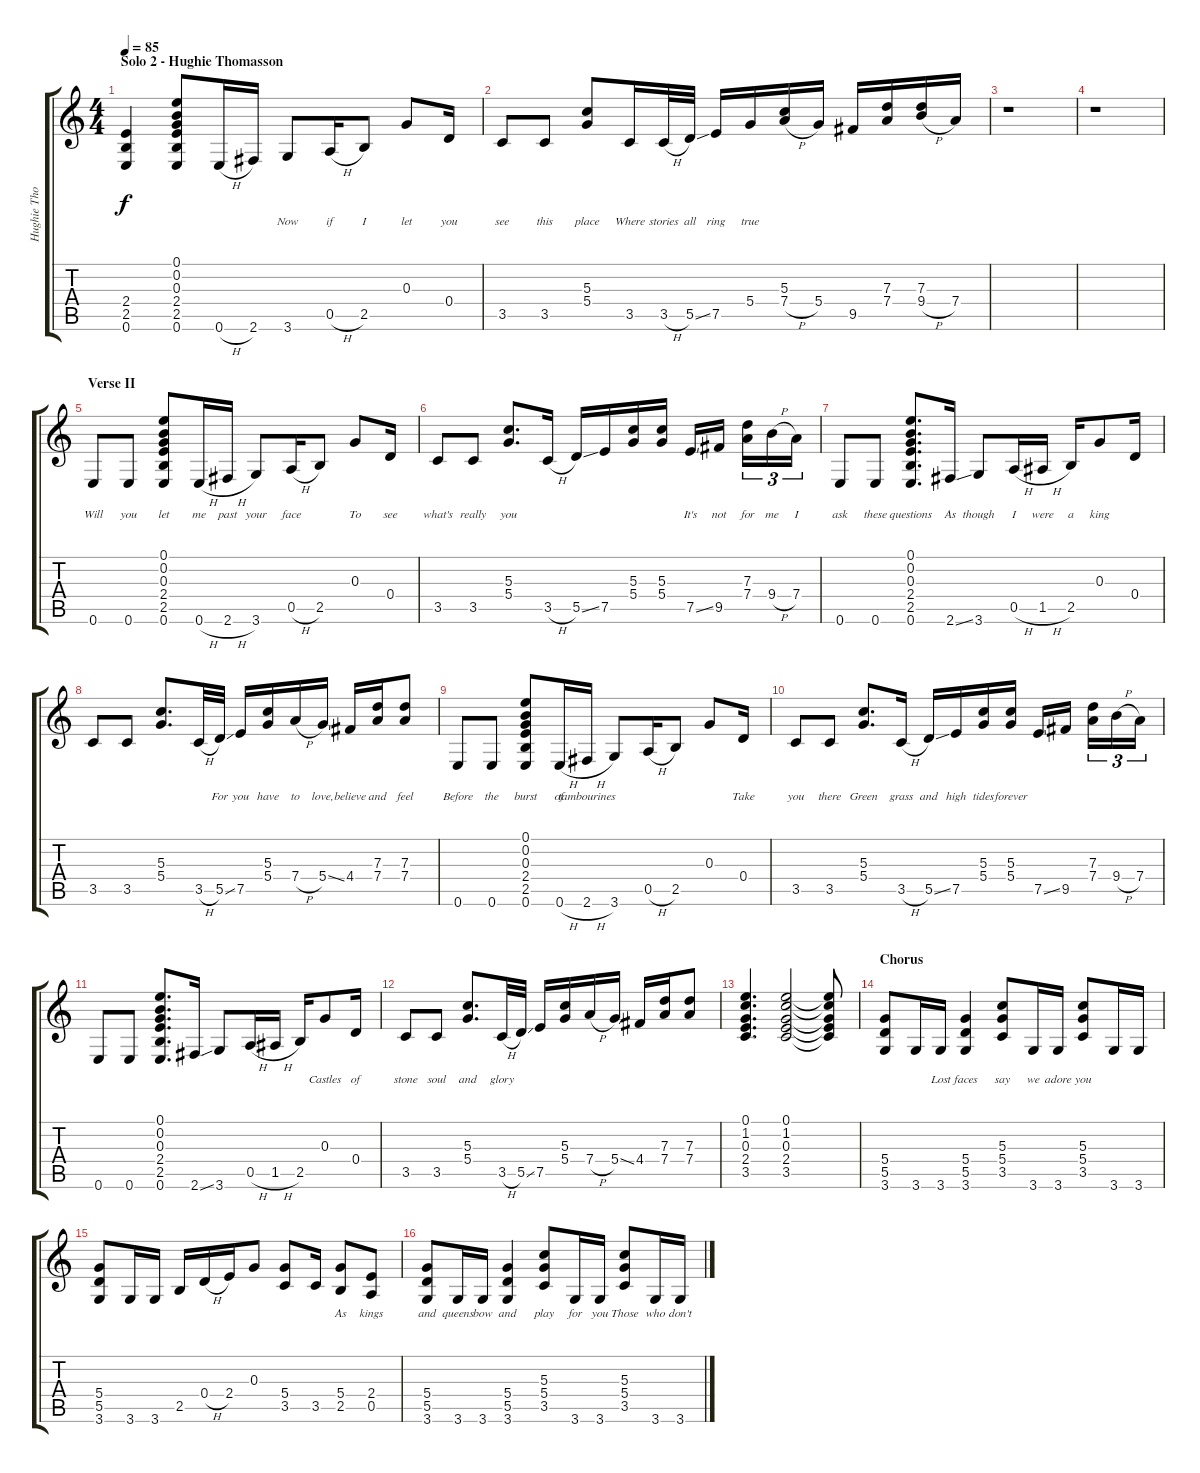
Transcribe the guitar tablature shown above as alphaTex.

\track ("Hughie Thomasson Acoustic Rhythm" "Hughie Tho") {instrument acousticguitarsteel}
\staff {score tabs}
\tuning (E4 B3 G3 D3 A2 E2) {hide}
\ts (4 4)
\section ("" "Solo 2 - Hughie Thomasson")
\tempo 85
\clef g2
\ks c
(2.4{t} 2.5{t} 0.6{t}).4{lyrics (0 "") lyrics (1 "") lyrics (2 "") lyrics (3 "") lyrics (4 "") dy f} (0.1 0.2 0.3 2.4 2.5 0.6).8{lyrics (0 "") lyrics (1 "") lyrics (2 "") lyrics (3 "") lyrics (4 "")} 0.6{h}.16{lyrics (0 "") lyrics (1 "") lyrics (2 "") lyrics (3 "") lyrics (4 "")} 2.6.16{lyrics (0 "") lyrics (1 "") lyrics (2 "") lyrics (3 "") lyrics (4 "")} 3.6.8{lyrics (0 "Now") lyrics (1 "") lyrics (2 "") lyrics (3 "") lyrics (4 "")} 0.5{h}.16{lyrics (0 "if") lyrics (1 "") lyrics (2 "") lyrics (3 "") lyrics (4 "")} 2.5.8{lyrics (0 "I") lyrics (1 "") lyrics (2 "") lyrics (3 "") lyrics (4 "")} 0.3.8{lyrics (0 "let") lyrics (1 "") lyrics (2 "") lyrics (3 "") lyrics (4 "")} 0.4.16{lyrics (0 "you") lyrics (1 "") lyrics (2 "") lyrics (3 "") lyrics (4 "")} |
3.5.8{lyrics (0 "see") lyrics (1 "") lyrics (2 "") lyrics (3 "") lyrics (4 "")} 3.5.8{lyrics (0 "this") lyrics (1 "") lyrics (2 "") lyrics (3 "") lyrics (4 "")} (5.3 5.4).8{lyrics (0 "place") lyrics (1 "") lyrics (2 "") lyrics (3 "") lyrics (4 "")} 3.5.16{lyrics (0 "Where") lyrics (1 "") lyrics (2 "") lyrics (3 "") lyrics (4 "")} 3.5{h}.32{lyrics (0 "stories") lyrics (1 "") lyrics (2 "") lyrics (3 "") lyrics (4 "")} 5.5{ss}.32{lyrics (0 "all") lyrics (1 "") lyrics (2 "") lyrics (3 "") lyrics (4 "")} 7.5.16{lyrics (0 "ring") lyrics (1 "") lyrics (2 "") lyrics (3 "") lyrics (4 "")} 5.4.16{lyrics (0 "true") lyrics (1 "") lyrics (2 "") lyrics (3 "") lyrics (4 "")} (5.3 7.4{h}).16{lyrics (0 "") lyrics (1 "") lyrics (2 "") lyrics (3 "") lyrics (4 "")} 5.4.16{lyrics (0 "") lyrics (1 "") lyrics (2 "") lyrics (3 "") lyrics (4 "")} 9.5.16{lyrics (0 "") lyrics (1 "") lyrics (2 "") lyrics (3 "") lyrics (4 "")} (7.3 7.4).16{lyrics (0 "") lyrics (1 "") lyrics (2 "") lyrics (3 "") lyrics (4 "")} (7.3 9.4{h}).16{lyrics (0 "") lyrics (1 "") lyrics (2 "") lyrics (3 "") lyrics (4 "")} 7.4.16{lyrics (0 "") lyrics (1 "") lyrics (2 "") lyrics (3 "") lyrics (4 "")} |
r.1 |
r.1 |
\section ("" "Verse II")
0.6.8{lyrics (0 "Will") lyrics (1 "") lyrics (2 "") lyrics (3 "") lyrics (4 "")} 0.6.8{lyrics (0 "you") lyrics (1 "") lyrics (2 "") lyrics (3 "") lyrics (4 "")} (0.1 0.2 0.3 2.4 2.5 0.6).8{lyrics (0 "let") lyrics (1 "") lyrics (2 "") lyrics (3 "") lyrics (4 "")} 0.6{h}.16{lyrics (0 "me") lyrics (1 "") lyrics (2 "") lyrics (3 "") lyrics (4 "")} 2.6{h}.16{lyrics (0 "past") lyrics (1 "") lyrics (2 "") lyrics (3 "") lyrics (4 "")} 3.6.8{lyrics (0 "your") lyrics (1 "") lyrics (2 "") lyrics (3 "") lyrics (4 "")} 0.5{h}.16{lyrics (0 "face") lyrics (1 "") lyrics (2 "") lyrics (3 "") lyrics (4 "")} 2.5.8{lyrics (0 "") lyrics (1 "") lyrics (2 "") lyrics (3 "") lyrics (4 "")} 0.3.8{lyrics (0 "To") lyrics (1 "") lyrics (2 "") lyrics (3 "") lyrics (4 "")} 0.4.16{lyrics (0 "see") lyrics (1 "") lyrics (2 "") lyrics (3 "") lyrics (4 "")} |
3.5.8{lyrics (0 "what's") lyrics (1 "") lyrics (2 "") lyrics (3 "") lyrics (4 "")} 3.5.8{lyrics (0 "really") lyrics (1 "") lyrics (2 "") lyrics (3 "") lyrics (4 "")} (5.3 5.4).8{d lyrics (0 "you") lyrics (1 "") lyrics (2 "") lyrics (3 "") lyrics (4 "")} 3.5{h}.16{lyrics (0 "") lyrics (1 "") lyrics (2 "") lyrics (3 "") lyrics (4 "")} 5.5{ss}.16{lyrics (0 "") lyrics (1 "") lyrics (2 "") lyrics (3 "") lyrics (4 "")} 7.5.16{lyrics (0 "") lyrics (1 "") lyrics (2 "") lyrics (3 "") lyrics (4 "")} (5.3 5.4).16{lyrics (0 "") lyrics (1 "") lyrics (2 "") lyrics (3 "") lyrics (4 "")} (5.3 5.4).16{lyrics (0 "") lyrics (1 "") lyrics (2 "") lyrics (3 "") lyrics (4 "")} 7.5{ss}.16{lyrics (0 "It's") lyrics (1 "") lyrics (2 "") lyrics (3 "") lyrics (4 "")} 9.5.16{lyrics (0 "not") lyrics (1 "") lyrics (2 "") lyrics (3 "") lyrics (4 "")} (7.3 7.4).16{tu (3 2) lyrics (0 "for") lyrics (1 "") lyrics (2 "") lyrics (3 "") lyrics (4 "")} 9.4{h}.16{tu (3 2) lyrics (0 "me") lyrics (1 "") lyrics (2 "") lyrics (3 "") lyrics (4 "")} 7.4.16{tu (3 2) lyrics (0 "I") lyrics (1 "") lyrics (2 "") lyrics (3 "") lyrics (4 "")} |
0.6.8{lyrics (0 "ask") lyrics (1 "") lyrics (2 "") lyrics (3 "") lyrics (4 "")} 0.6.8{lyrics (0 "these") lyrics (1 "") lyrics (2 "") lyrics (3 "") lyrics (4 "")} (0.1 0.2 0.3 2.4 2.5 0.6).8{d lyrics (0 "questions") lyrics (1 "") lyrics (2 "") lyrics (3 "") lyrics (4 "")} 2.6{ss}.16{lyrics (0 "As") lyrics (1 "") lyrics (2 "") lyrics (3 "") lyrics (4 "")} 3.6.8{lyrics (0 "though") lyrics (1 "") lyrics (2 "") lyrics (3 "") lyrics (4 "")} 0.5{h}.16{lyrics (0 "I") lyrics (1 "") lyrics (2 "") lyrics (3 "") lyrics (4 "")} 1.5{h}.16{lyrics (0 "were") lyrics (1 "") lyrics (2 "") lyrics (3 "") lyrics (4 "")} 2.5.16{lyrics (0 "a") lyrics (1 "") lyrics (2 "") lyrics (3 "") lyrics (4 "")} 0.3.8{lyrics (0 "king") lyrics (1 "") lyrics (2 "") lyrics (3 "") lyrics (4 "")} 0.4.16{lyrics (0 "") lyrics (1 "") lyrics (2 "") lyrics (3 "") lyrics (4 "")} |
3.5.8{lyrics (0 "") lyrics (1 "") lyrics (2 "") lyrics (3 "") lyrics (4 "")} 3.5.8{lyrics (0 "") lyrics (1 "") lyrics (2 "") lyrics (3 "") lyrics (4 "")} (5.3 5.4).8{d lyrics (0 "") lyrics (1 "") lyrics (2 "") lyrics (3 "") lyrics (4 "")} 3.5{h}.32{lyrics (0 "") lyrics (1 "") lyrics (2 "") lyrics (3 "") lyrics (4 "")} 5.5{ss}.32{lyrics (0 "For") lyrics (1 "") lyrics (2 "") lyrics (3 "") lyrics (4 "")} 7.5.16{lyrics (0 "you") lyrics (1 "") lyrics (2 "") lyrics (3 "") lyrics (4 "")} (5.3 5.4).16{lyrics (0 "have") lyrics (1 "") lyrics (2 "") lyrics (3 "") lyrics (4 "")} 7.4{h}.16{lyrics (0 "to") lyrics (1 "") lyrics (2 "") lyrics (3 "") lyrics (4 "")} 5.4{ss}.16{lyrics (0 "love,") lyrics (1 "") lyrics (2 "") lyrics (3 "") lyrics (4 "")} 4.4.16{lyrics (0 "believe") lyrics (1 "") lyrics (2 "") lyrics (3 "") lyrics (4 "")} (7.3 7.4).16{lyrics (0 "and") lyrics (1 "") lyrics (2 "") lyrics (3 "") lyrics (4 "")} (7.3 7.4).8{lyrics (0 "feel") lyrics (1 "") lyrics (2 "") lyrics (3 "") lyrics (4 "")} |
0.6.8{lyrics (0 "Before") lyrics (1 "") lyrics (2 "") lyrics (3 "") lyrics (4 "")} 0.6.8{lyrics (0 "the") lyrics (1 "") lyrics (2 "") lyrics (3 "") lyrics (4 "")} (0.1 0.2 0.3 2.4 2.5 0.6).8{lyrics (0 "burst") lyrics (1 "") lyrics (2 "") lyrics (3 "") lyrics (4 "")} 0.6{h}.16{lyrics (0 "of") lyrics (1 "") lyrics (2 "") lyrics (3 "") lyrics (4 "")} 2.6{h}.16{lyrics (0 "tambourines") lyrics (1 "") lyrics (2 "") lyrics (3 "") lyrics (4 "")} 3.6.8{lyrics (0 "") lyrics (1 "") lyrics (2 "") lyrics (3 "") lyrics (4 "")} 0.5{h}.16{lyrics (0 "") lyrics (1 "") lyrics (2 "") lyrics (3 "") lyrics (4 "")} 2.5.8{lyrics (0 "") lyrics (1 "") lyrics (2 "") lyrics (3 "") lyrics (4 "")} 0.3.8{lyrics (0 "") lyrics (1 "") lyrics (2 "") lyrics (3 "") lyrics (4 "")} 0.4.16{lyrics (0 "Take") lyrics (1 "") lyrics (2 "") lyrics (3 "") lyrics (4 "")} |
3.5.8{lyrics (0 "you") lyrics (1 "") lyrics (2 "") lyrics (3 "") lyrics (4 "")} 3.5.8{lyrics (0 "there") lyrics (1 "") lyrics (2 "") lyrics (3 "") lyrics (4 "")} (5.3 5.4).8{d lyrics (0 "Green") lyrics (1 "") lyrics (2 "") lyrics (3 "") lyrics (4 "")} 3.5{h}.16{lyrics (0 "grass") lyrics (1 "") lyrics (2 "") lyrics (3 "") lyrics (4 "")} 5.5{ss}.16{lyrics (0 "and") lyrics (1 "") lyrics (2 "") lyrics (3 "") lyrics (4 "")} 7.5.16{lyrics (0 "high") lyrics (1 "") lyrics (2 "") lyrics (3 "") lyrics (4 "")} (5.3 5.4).16{lyrics (0 "tides") lyrics (1 "") lyrics (2 "") lyrics (3 "") lyrics (4 "")} (5.3 5.4).16{lyrics (0 "forever") lyrics (1 "") lyrics (2 "") lyrics (3 "") lyrics (4 "")} 7.5{ss}.16{lyrics (0 "") lyrics (1 "") lyrics (2 "") lyrics (3 "") lyrics (4 "")} 9.5.16{lyrics (0 "") lyrics (1 "") lyrics (2 "") lyrics (3 "") lyrics (4 "")} (7.3 7.4).16{tu (3 2) lyrics (0 "") lyrics (1 "") lyrics (2 "") lyrics (3 "") lyrics (4 "")} 9.4{h}.16{tu (3 2) lyrics (0 "") lyrics (1 "") lyrics (2 "") lyrics (3 "") lyrics (4 "")} 7.4.16{tu (3 2) lyrics (0 "") lyrics (1 "") lyrics (2 "") lyrics (3 "") lyrics (4 "")} |
0.6.8{lyrics (0 "") lyrics (1 "") lyrics (2 "") lyrics (3 "") lyrics (4 "")} 0.6.8{lyrics (0 "") lyrics (1 "") lyrics (2 "") lyrics (3 "") lyrics (4 "")} (0.1 0.2 0.3 2.4 2.5 0.6).8{d lyrics (0 "") lyrics (1 "") lyrics (2 "") lyrics (3 "") lyrics (4 "")} 2.6{ss}.16{lyrics (0 "") lyrics (1 "") lyrics (2 "") lyrics (3 "") lyrics (4 "")} 3.6.8{lyrics (0 "") lyrics (1 "") lyrics (2 "") lyrics (3 "") lyrics (4 "")} 0.5{h}.16{lyrics (0 "") lyrics (1 "") lyrics (2 "") lyrics (3 "") lyrics (4 "")} 1.5{h}.16{lyrics (0 "") lyrics (1 "") lyrics (2 "") lyrics (3 "") lyrics (4 "")} 2.5.16{lyrics (0 "") lyrics (1 "") lyrics (2 "") lyrics (3 "") lyrics (4 "")} 0.3.8{lyrics (0 "Castles") lyrics (1 "") lyrics (2 "") lyrics (3 "") lyrics (4 "")} 0.4.16{lyrics (0 "of") lyrics (1 "") lyrics (2 "") lyrics (3 "") lyrics (4 "")} |
3.5.8{lyrics (0 "stone") lyrics (1 "") lyrics (2 "") lyrics (3 "") lyrics (4 "")} 3.5.8{lyrics (0 "soul") lyrics (1 "") lyrics (2 "") lyrics (3 "") lyrics (4 "")} (5.3 5.4).8{d lyrics (0 "and") lyrics (1 "") lyrics (2 "") lyrics (3 "") lyrics (4 "")} 3.5{h}.32{lyrics (0 "glory") lyrics (1 "") lyrics (2 "") lyrics (3 "") lyrics (4 "")} 5.5{ss}.32{lyrics (0 "") lyrics (1 "") lyrics (2 "") lyrics (3 "") lyrics (4 "")} 7.5.16{lyrics (0 "") lyrics (1 "") lyrics (2 "") lyrics (3 "") lyrics (4 "")} (5.3 5.4).16{lyrics (0 "") lyrics (1 "") lyrics (2 "") lyrics (3 "") lyrics (4 "")} 7.4{h}.16{lyrics (0 "") lyrics (1 "") lyrics (2 "") lyrics (3 "") lyrics (4 "")} 5.4{ss}.16{lyrics (0 "") lyrics (1 "") lyrics (2 "") lyrics (3 "") lyrics (4 "")} 4.4.16{lyrics (0 "") lyrics (1 "") lyrics (2 "") lyrics (3 "") lyrics (4 "")} (7.3 7.4).16{lyrics (0 "") lyrics (1 "") lyrics (2 "") lyrics (3 "") lyrics (4 "")} (7.3 7.4).8{lyrics (0 "") lyrics (1 "") lyrics (2 "") lyrics (3 "") lyrics (4 "")} |
(0.1 1.2 0.3 2.4 3.5).4{d lyrics (0 "") lyrics (1 "") lyrics (2 "") lyrics (3 "") lyrics (4 "")} (0.1 1.2 0.3 2.4 3.5).2{lyrics (0 "") lyrics (1 "") lyrics (2 "") lyrics (3 "") lyrics (4 "")} (0.1{t} 1.2{t} 0.3{t} 2.4{t} 3.5{t}).8{lyrics (0 "") lyrics (1 "") lyrics (2 "") lyrics (3 "") lyrics (4 "")} |
\section ("" "Chorus")
(5.4 5.5 3.6).8{lyrics (0 "") lyrics (1 "") lyrics (2 "") lyrics (3 "") lyrics (4 "")} 3.6.16{lyrics (0 "") lyrics (1 "") lyrics (2 "") lyrics (3 "") lyrics (4 "")} 3.6.16{lyrics (0 "Lost") lyrics (1 "") lyrics (2 "") lyrics (3 "") lyrics (4 "")} (5.4 5.5 3.6).4{lyrics (0 "faces") lyrics (1 "") lyrics (2 "") lyrics (3 "") lyrics (4 "")} (5.3 5.4 3.5).8{lyrics (0 "say") lyrics (1 "") lyrics (2 "") lyrics (3 "") lyrics (4 "")} 3.6.16{lyrics (0 "we") lyrics (1 "") lyrics (2 "") lyrics (3 "") lyrics (4 "")} 3.6.16{lyrics (0 "adore") lyrics (1 "") lyrics (2 "") lyrics (3 "") lyrics (4 "")} (5.3 5.4 3.5).8{lyrics (0 "you") lyrics (1 "") lyrics (2 "") lyrics (3 "") lyrics (4 "")} 3.6.16{lyrics (0 "") lyrics (1 "") lyrics (2 "") lyrics (3 "") lyrics (4 "")} 3.6.16{lyrics (0 "") lyrics (1 "") lyrics (2 "") lyrics (3 "") lyrics (4 "")} |
(5.4 5.5 3.6).8{lyrics (0 "") lyrics (1 "") lyrics (2 "") lyrics (3 "") lyrics (4 "")} 3.6.16{lyrics (0 "") lyrics (1 "") lyrics (2 "") lyrics (3 "") lyrics (4 "")} 3.6.16{lyrics (0 "") lyrics (1 "") lyrics (2 "") lyrics (3 "") lyrics (4 "")} 2.5.16{lyrics (0 "") lyrics (1 "") lyrics (2 "") lyrics (3 "") lyrics (4 "")} 0.4{h}.16{lyrics (0 "") lyrics (1 "") lyrics (2 "") lyrics (3 "") lyrics (4 "")} 2.4.16{lyrics (0 "") lyrics (1 "") lyrics (2 "") lyrics (3 "") lyrics (4 "")} 0.3.8{lyrics (0 "") lyrics (1 "") lyrics (2 "") lyrics (3 "") lyrics (4 "")} (5.4 3.5).8{lyrics (0 "") lyrics (1 "") lyrics (2 "") lyrics (3 "") lyrics (4 "")} 3.5.16{lyrics (0 "") lyrics (1 "") lyrics (2 "") lyrics (3 "") lyrics (4 "")} (5.4 2.5).8{lyrics (0 "As") lyrics (1 "") lyrics (2 "") lyrics (3 "") lyrics (4 "")} (2.4 0.5).8{lyrics (0 "kings") lyrics (1 "") lyrics (2 "") lyrics (3 "") lyrics (4 "")} |
(5.4 5.5 3.6).8{lyrics (0 "and") lyrics (1 "") lyrics (2 "") lyrics (3 "") lyrics (4 "")} 3.6.16{lyrics (0 "queens") lyrics (1 "") lyrics (2 "") lyrics (3 "") lyrics (4 "")} 3.6.16{lyrics (0 "bow") lyrics (1 "") lyrics (2 "") lyrics (3 "") lyrics (4 "")} (5.4 5.5 3.6).4{lyrics (0 "and") lyrics (1 "") lyrics (2 "") lyrics (3 "") lyrics (4 "")} (5.3 5.4 3.5).8{lyrics (0 "play") lyrics (1 "") lyrics (2 "") lyrics (3 "") lyrics (4 "")} 3.6.16{lyrics (0 "for") lyrics (1 "") lyrics (2 "") lyrics (3 "") lyrics (4 "")} 3.6.16{lyrics (0 "you") lyrics (1 "") lyrics (2 "") lyrics (3 "") lyrics (4 "")} (5.3 5.4 3.5).8{lyrics (0 "Those") lyrics (1 "") lyrics (2 "") lyrics (3 "") lyrics (4 "")} 3.6.16{lyrics (0 "who") lyrics (1 "") lyrics (2 "") lyrics (3 "") lyrics (4 "")} 3.6.16{lyrics (0 "don't") lyrics (1 "") lyrics (2 "") lyrics (3 "") lyrics (4 "")}
